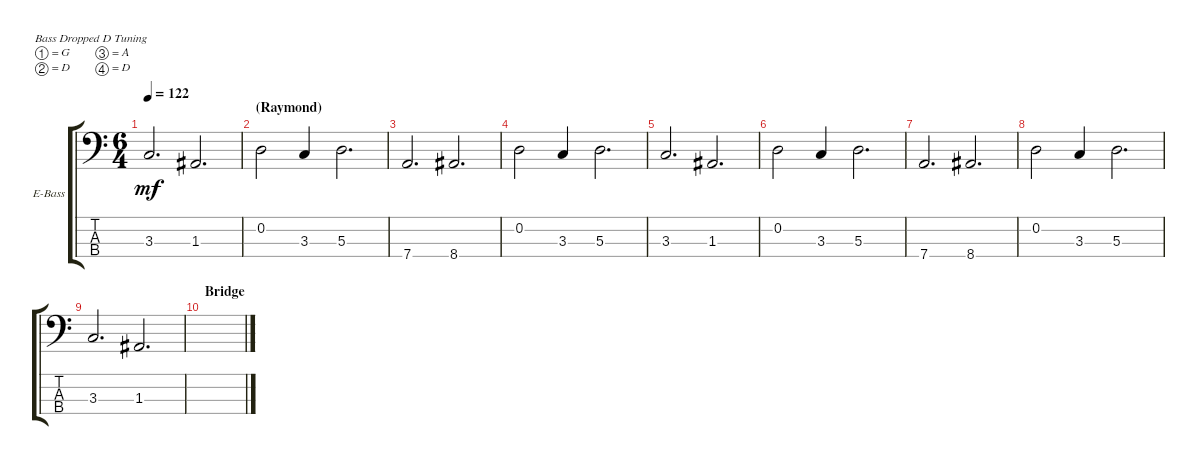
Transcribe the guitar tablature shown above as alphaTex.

\bracketExtendMode groupsimilarinstruments
\firstSystemTrackNameOrientation horizontal
\otherSystemsTrackNameOrientation horizontal
\track ("Electric Bass" "E-Bass") {instrument electricbassfinger}
\staff {score tabs}
\tuning (G2 D2 A1 D1)
\ts (6 4)
\tempo 122
\clef f4
\ks c
3.3.2{d dy mf} 1.3.2{d} |
\section ("" "(Raymond)")
0.2.2 3.3.4 5.3.2{d} |
7.4.2{d} 8.4.2{d} |
0.2.2 3.3.4 5.3.2{d} |
3.3.2{d} 1.3.2{d} |
0.2.2 3.3.4 5.3.2{d} |
7.4.2{d} 8.4.2{d} |
0.2.2 3.3.4 5.3.2{d} |
3.3.2{d} 1.3.2{d} |
\section ("" "Bridge")
